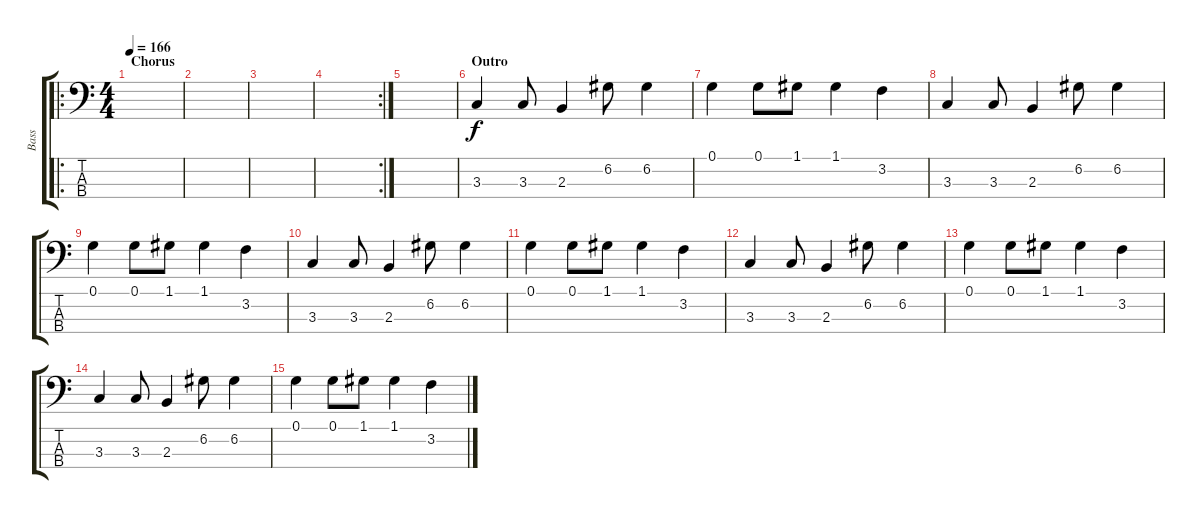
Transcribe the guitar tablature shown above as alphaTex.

\track ("Bass" "Bass") {instrument electricbasspick}
\staff {score tabs}
\tuning (G2 D2 A1 E1) {hide}
\ro
\ts (4 4)
\section ("" "Chorus")
\tempo 166
\clef f4
\ks c
|
|
|
\rc 2
|
|
\section ("" "Outro")
3.3.4 3.3.8 2.3.4 6.2.8 6.2.4 |
0.1.4 0.1.8 1.1.8 1.1.4 3.2.4 |
3.3.4 3.3.8 2.3.4 6.2.8 6.2.4 |
0.1.4{volume 9} 0.1.8 1.1.8 1.1.4 3.2.4 |
3.3.4 3.3.8 2.3.4 6.2.8 6.2.4 |
0.1.4 0.1.8 1.1.8 1.1.4 3.2.4 |
3.3.4 3.3.8 2.3.4 6.2.8 6.2.4 |
0.1.4{volume 1} 0.1.8 1.1.8 1.1.4 3.2.4 |
3.3.4 3.3.8 2.3.4 6.2.8 6.2.4 |
0.1.4 0.1.8 1.1.8 1.1.4 3.2.4
